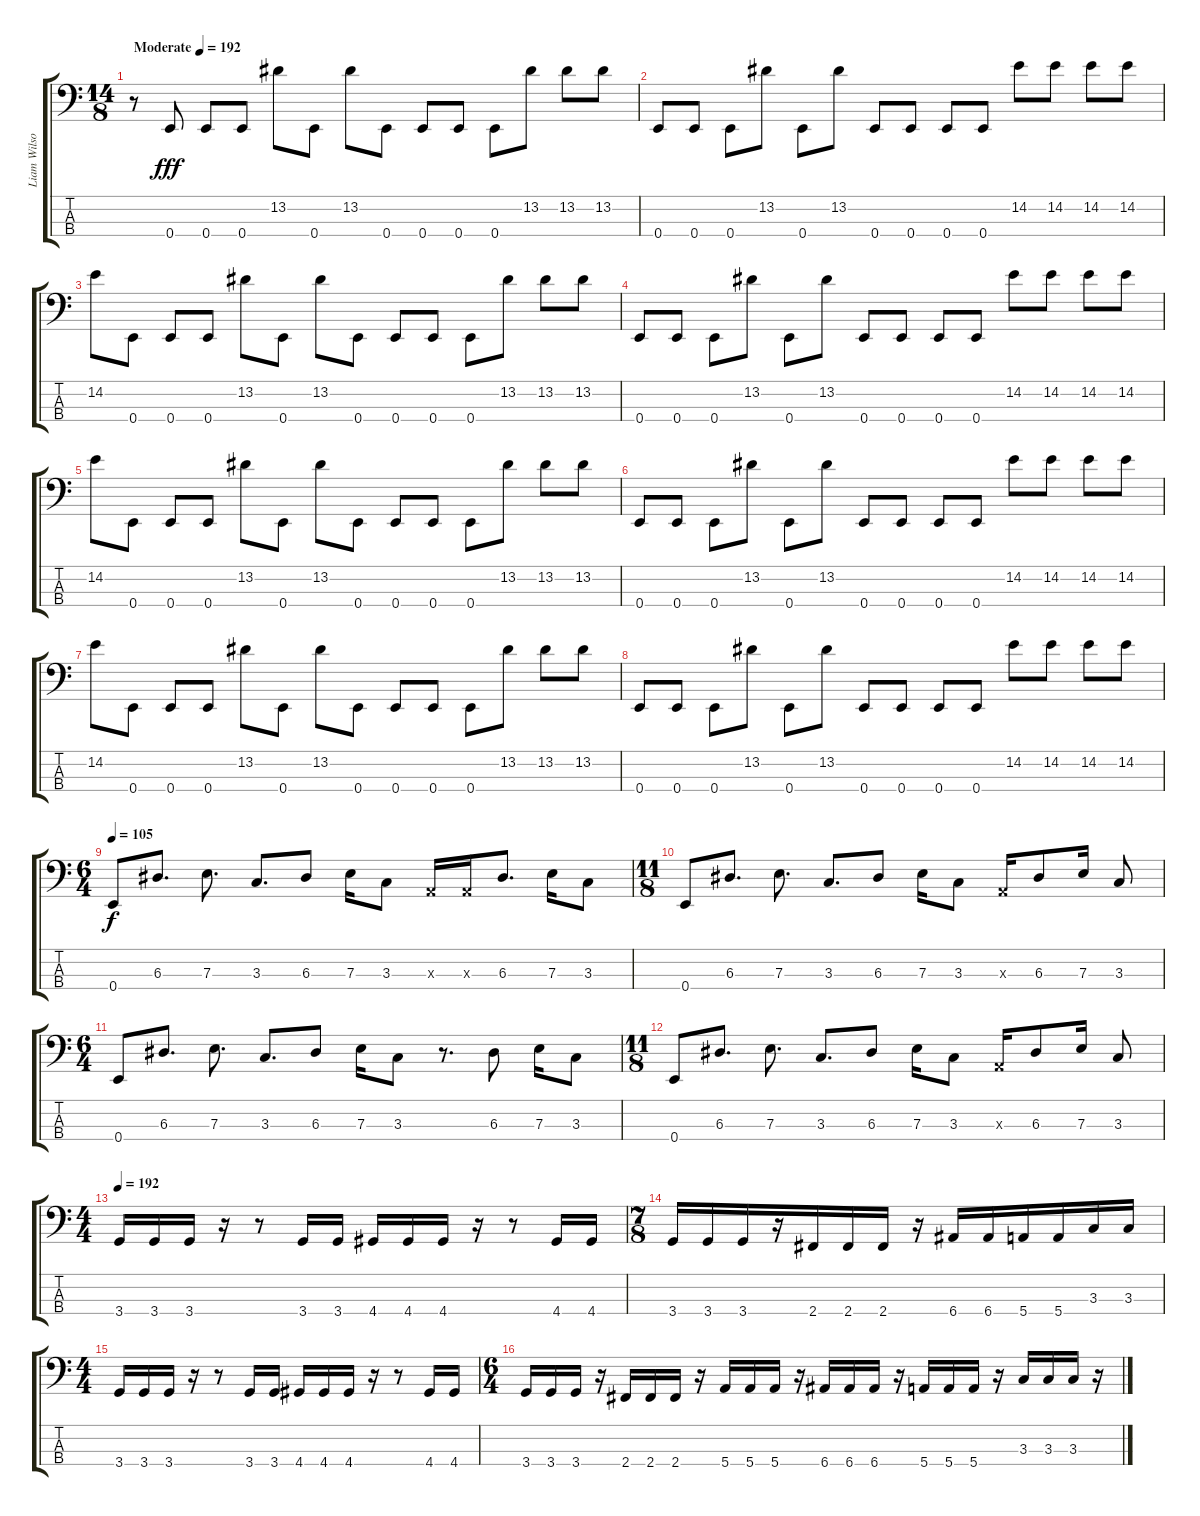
\track ("Liam Wilson" "Liam Wilso") {instrument electricbassfinger}
\staff {score tabs}
\tuning (G2 D2 A1 E1) {hide}
\ts (14 8)
\tempo (192 "Moderate")
\clef f4
\ks c
r.8{dy fff instrument electricbassfinger} 0.4.8 0.4.8 0.4.8 13.2.8 0.4.8 13.2.8 0.4.8 0.4.8 0.4.8 0.4.8 13.2.8 13.2.8 13.2.8 |
0.4.8 0.4.8 0.4.8 13.2.8 0.4.8 13.2.8 0.4.8 0.4.8 0.4.8 0.4.8 14.2.8 14.2.8 14.2.8 14.2.8 |
14.2.8 0.4.8 0.4.8 0.4.8 13.2.8 0.4.8 13.2.8 0.4.8 0.4.8 0.4.8 0.4.8 13.2.8 13.2.8 13.2.8 |
0.4.8 0.4.8 0.4.8 13.2.8 0.4.8 13.2.8 0.4.8 0.4.8 0.4.8 0.4.8 14.2.8 14.2.8 14.2.8 14.2.8 |
14.2.8 0.4.8 0.4.8 0.4.8 13.2.8 0.4.8 13.2.8 0.4.8 0.4.8 0.4.8 0.4.8 13.2.8 13.2.8 13.2.8 |
0.4.8 0.4.8 0.4.8 13.2.8 0.4.8 13.2.8 0.4.8 0.4.8 0.4.8 0.4.8 14.2.8 14.2.8 14.2.8 14.2.8 |
14.2.8 0.4.8 0.4.8 0.4.8 13.2.8 0.4.8 13.2.8 0.4.8 0.4.8 0.4.8 0.4.8 13.2.8 13.2.8 13.2.8 |
0.4.8 0.4.8 0.4.8 13.2.8 0.4.8 13.2.8 0.4.8 0.4.8 0.4.8 0.4.8 14.2.8 14.2.8 14.2.8 14.2.8 |
\ts (6 4)
\tempo 105
0.4.8{dy f} 6.3.8{d} 7.3.8{d} 3.3.8{d} 6.3.8 7.3.16 3.3.8 0.3{x}.16 0.3{x}.16 6.3.8{d} 7.3.16 3.3.8 |
\ts (11 8)
0.4.8 6.3.8{d} 7.3.8{d} 3.3.8{d} 6.3.8 7.3.16 3.3.8 0.3{x}.16 6.3.8 7.3.16 3.3.8 |
\ts (6 4)
0.4.8 6.3.8{d} 7.3.8{d} 3.3.8{d} 6.3.8 7.3.16 3.3.8 r.8{d} 6.3.8 7.3.16 3.3.8 |
\ts (11 8)
0.4.8 6.3.8{d} 7.3.8{d} 3.3.8{d} 6.3.8 7.3.16 3.3.8 0.3{x}.16 6.3.8 7.3.16 3.3.8 |
\ts (4 4)
\tempo 192
3.4.16 3.4.16 3.4.16 r.16 r.8 3.4.16 3.4.16 4.4.16 4.4.16 4.4.16 r.16 r.8 4.4.16 4.4.16 |
\ts (7 8)
3.4.16 3.4.16 3.4.16 r.16 2.4.16 2.4.16 2.4.16 r.16 6.4.16 6.4.16 5.4.16 5.4.16 3.3.16 3.3.16 |
\ts (4 4)
3.4.16 3.4.16 3.4.16 r.16 r.8 3.4.16 3.4.16 4.4.16 4.4.16 4.4.16 r.16 r.8 4.4.16 4.4.16 |
\ts (6 4)
3.4.16 3.4.16 3.4.16 r.16 2.4.16 2.4.16 2.4.16 r.16 5.4.16 5.4.16 5.4.16 r.16 6.4.16 6.4.16 6.4.16 r.16 5.4.16 5.4.16 5.4.16 r.16 3.3.16 3.3.16 3.3.16 r.16
